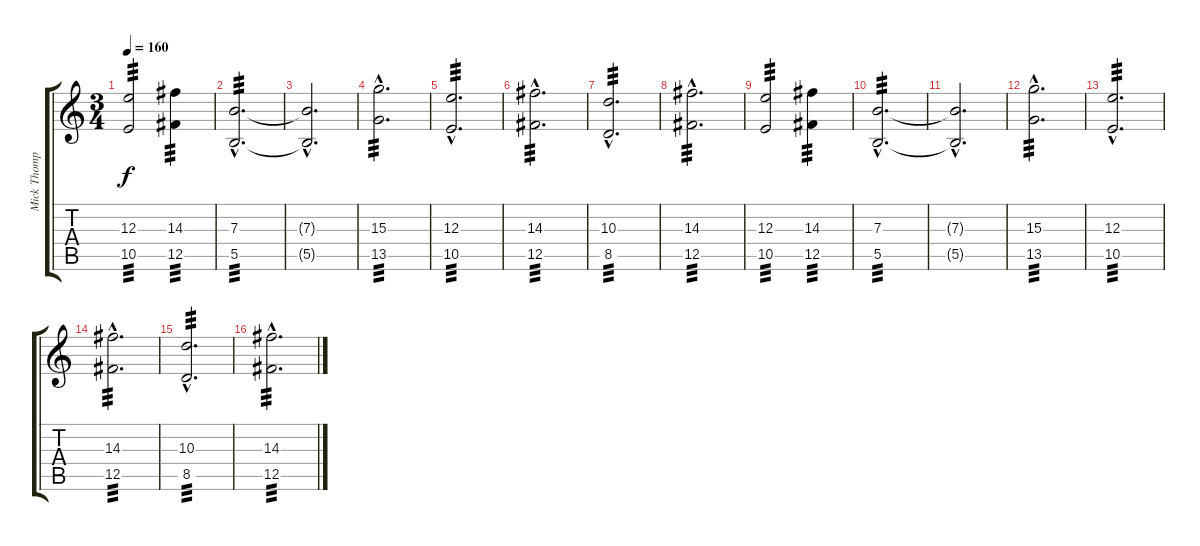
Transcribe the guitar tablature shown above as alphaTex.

\track ("Mick Thompson" "Mick Thomp") {instrument distortionguitar}
\staff {score tabs}
\tuning (Db4 Ab3 E3 B2 Gb2 B1) {hide}
\ts (3 4)
\tempo 160
\clef g2
\ks c
(12.3 10.5).2{tp 3 dy f} (14.3 12.5).4{tp 3} |
(7.3{hac} 5.5{hac}).2{d tp 3} |
(7.3{hac t} 5.5{hac t}).2{d} |
(15.3{hac} 13.5{hac}).2{d tp 3} |
(12.3{hac} 10.5{hac}).2{d tp 3} |
(14.3{hac} 12.5{hac}).2{d tp 3} |
(10.3{hac} 8.5{hac}).2{d tp 3} |
(14.3{hac} 12.5{hac}).2{d tp 3} |
(12.3 10.5).2{tp 3} (14.3 12.5).4{tp 3} |
(7.3{hac} 5.5{hac}).2{d tp 3} |
(7.3{hac t} 5.5{hac t}).2{d} |
(15.3{hac} 13.5{hac}).2{d tp 3} |
(12.3{hac} 10.5{hac}).2{d tp 3} |
(14.3{hac} 12.5{hac}).2{d tp 3} |
(10.3{hac} 8.5{hac}).2{d tp 3} |
(14.3{hac} 12.5{hac}).2{d tp 3}
